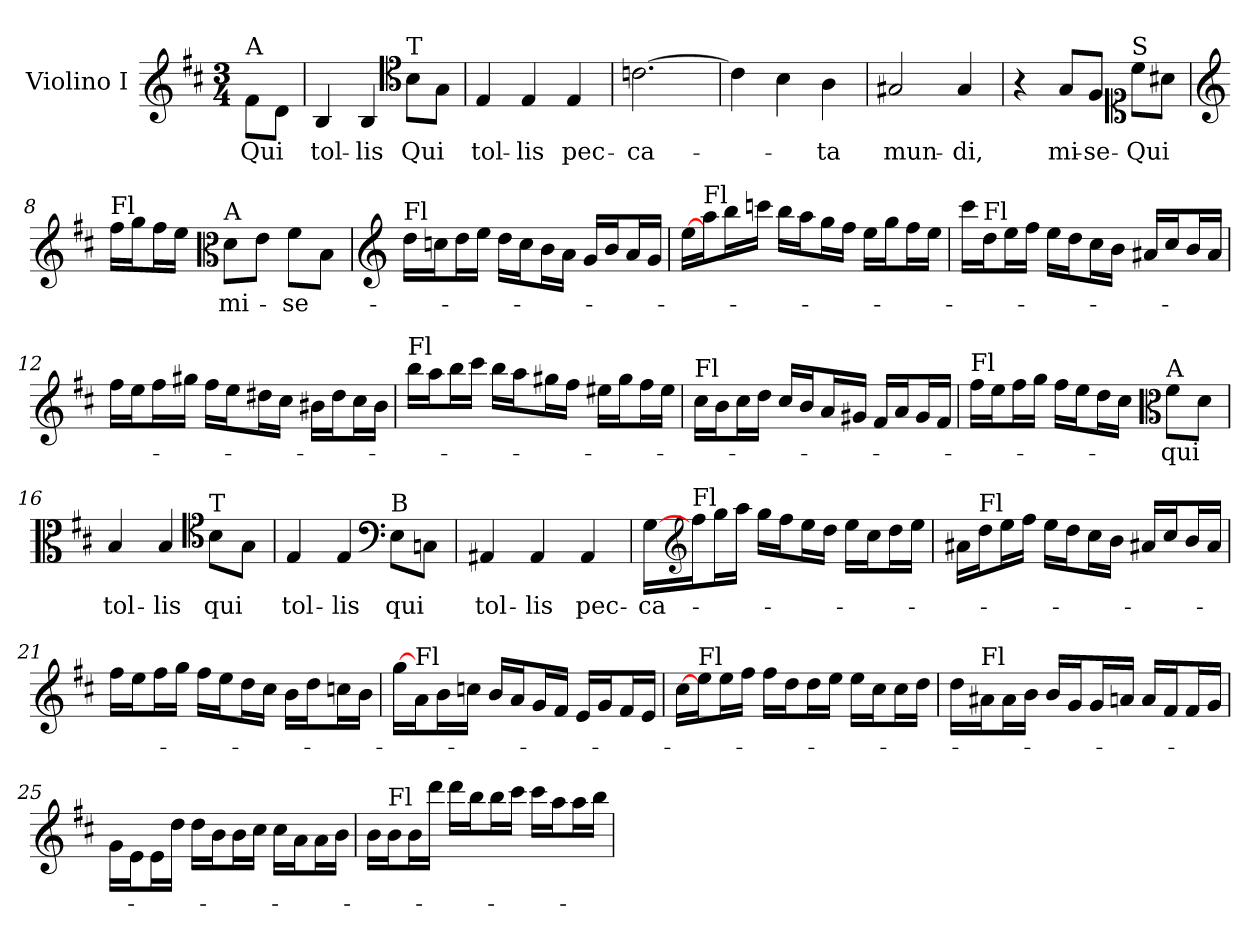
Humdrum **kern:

**kern	**text
*part1	*part1
*staff1	*staff1
*I"Violino I	*
*I'Vln. I	*
*clefG2	*
*k[f#c#]	*
*M3/4	*
=1	=1
!LO:TX:a:t=A	!
8f#\L	Qui
8d\J	.
=2	=2
4B	tol-
4B	-lis
*clefC4	*
!LO:TX:a:t=T	!
8B\L	Qui
8G\J	.
=3	=3
4E	tol-
4E	-lis
4E	pec-
=4	=4
[2.cn	-ca-
=5	=5
4c]	.
4B	.
4A	-ta
=6	=6
2G#X	mun-
4G#	-di,
=7	=7
4r	.
8G/L	mi-
8F#/J	-se-
*clefC1	*
!LO:TX:a:t=S	!
8cc#\L	Qui
8a#X\J	.
=8	=8
*clefG2	*
!LO:TX:a:t=Fl	!
16ff#\LL	.
16gg\J	.
16ff#\L	.
16ee\JJ	.
*clefC3	*
!LO:TX:a:t=A	!
8d\L	mi-
8e\J	.
8f#\L	-se-
8B\J	.
=9	=9
*clefG2	*
!LO:TX:a:t=Fl	!
16dd\LL	.
16ccn\J	.
16dd\L	.
16ee\JJ	.
16dd\LL	.
16cc\J	.
16b\L	.
16a\JJ	.
16g/LL	.
16b/J	.
16a/L	.
16g/JJ	.
=10	=10
[16ee\LL	.
!LO:TX:a:t=Fl	!
16aa\J	.
16bb\L	.
16cccn\JJ	.
16bb\LL	.
16aa\J	.
16gg\L	.
16ff#\JJ	.
16ee\LL	.
16gg\J	.
16ff#\L	.
16ee\JJ	.
=11	=11
16ccc#\LL	.
!LO:TX:a:t=Fl	!
16dd\J	.
16ee\L	.
16ff#\JJ	.
16ee\LL	.
16dd\J	.
16cc#\L	.
16b\JJ	.
16a#X/LL	.
16cc#/J	.
16b/L	.
16a#/JJ	.
=12	=12
16ff#\LL	.
16ee\J	.
16ff#\L	.
16gg#X\JJ	.
16ff#\LL	.
16ee\J	.
16dd#X\L	.
16cc#\JJ	.
16b#X\LL	.
16dd#\J	.
16cc#\L	.
16b#\JJ	.
=13	=13
!LO:TX:a:t=Fl	!
16bb\LL	.
16aa\J	.
16bb\L	.
16ccc#\JJ	.
16bb\LL	.
16aa\J	.
16gg#X\L	.
16ff#\JJ	.
16ee#X\LL	.
16gg#\J	.
16ff#\L	.
16ee#\JJ	.
=14	=14
!LO:TX:a:t=Fl	!
16cc#\LL	.
16b\J	.
16cc#\L	.
16dd\JJ	.
16cc#/LL	.
16b/J	.
16a/L	.
16g#X/JJ	.
16f#/LL	.
16a/J	.
16g#/L	.
16f#/JJ	.
=15	=15
!LO:TX:a:t=Fl	!
16ff#\LL	.
16ee\J	.
16ff#\L	.
16gg\JJ	.
16ff#\LL	.
16ee\J	.
16dd\L	.
16cc#\JJ	.
*clefC3	*
!LO:TX:a:t=A	!
8f#\L	qui
8d\J	.
=16	=16
4B	tol-
4B	-lis
*clefC4	*
!LO:TX:a:t=T	!
8B\L	qui
8G\J	.
=17	=17
4E	tol-
4E	-lis
*clefF4	*
!LO:TX:a:t=B	!
8E\L	qui
8Cn\J	.
=18	=18
4AA#X	tol-
4AA#	-lis
4AA#	pec-
=19	=19
[16G\LL	-ca-
*clefG2	*
!LO:TX:a:t=Fl	!
16ff#\J	.
16gg\L	.
16aa\JJ	.
16gg\LL	.
16ff#\J	.
16ee\L	.
16dd\JJ	.
16ee\LL	.
16cc#\J	.
16dd\L	.
16ee\JJ	.
=20	=20
16a#X\LL	.
!LO:TX:a:t=Fl	!
16dd\J	.
16ee\L	.
16ff#\JJ	.
16ee\LL	.
16dd\J	.
16cc#\L	.
16b\JJ	.
16a#X/LL	.
16cc#/J	.
16b/L	.
16a#/JJ	.
=21	=21
16ff#\LL	.
16ee\J	.
16ff#\L	.
16gg\JJ	.
16ff#\LL	.
16ee\J	.
16dd\L	.
16cc#\JJ	.
16b\LL	.
16dd\J	.
16ccn\L	.
16b\JJ	.
=22	=22
[16gg\LL	.
!LO:TX:a:t=Fl	!
16a\J	.
16b\L	.
16ccn\JJ	.
16b/LL	.
16a/J	.
16g/L	.
16f#/JJ	.
16e/LL	.
16g/J	.
16f#/L	.
16e/JJ	.
=23	=23
[16cc#\LL	.
!LO:TX:a:t=Fl	!
16ee\J	.
16ee\L	.
16ff#\JJ	.
16ff#\LL	.
16dd\J	.
16dd\L	.
16ee\JJ	.
16ee\LL	.
16cc#\J	.
16cc#\L	.
16dd\JJ	.
=24	=24
16dd\LL	.
!LO:TX:a:t=Fl	!
16a#X\J	.
16a#\L	.
16b\JJ	.
16b/LL	.
16g/J	.
16g/L	.
16an/JJ	.
16a/LL	.
16f#/J	.
16f#/L	.
16g/JJ	.
=25	=25
16g\LL	.
16e\J	.
16e\L	.
16dd\JJ	.
16dd\LL	.
16b\J	.
16b\L	.
16cc#\JJ	.
16cc#\LL	.
16a\J	.
16a\L	.
16b\JJ	.
=26	=26
16b\LL	.
!LO:TX:a:t=Fl	!
16b\J	.
16b\L	.
16ddd\JJ	.
16ddd\LL	.
16bb\J	.
16bb\L	.
16ccc#\JJ	.
16ccc#\LL	.
16aa\J	.
16aa\L	.
16bb\JJ	.
=	=
*-	*-
